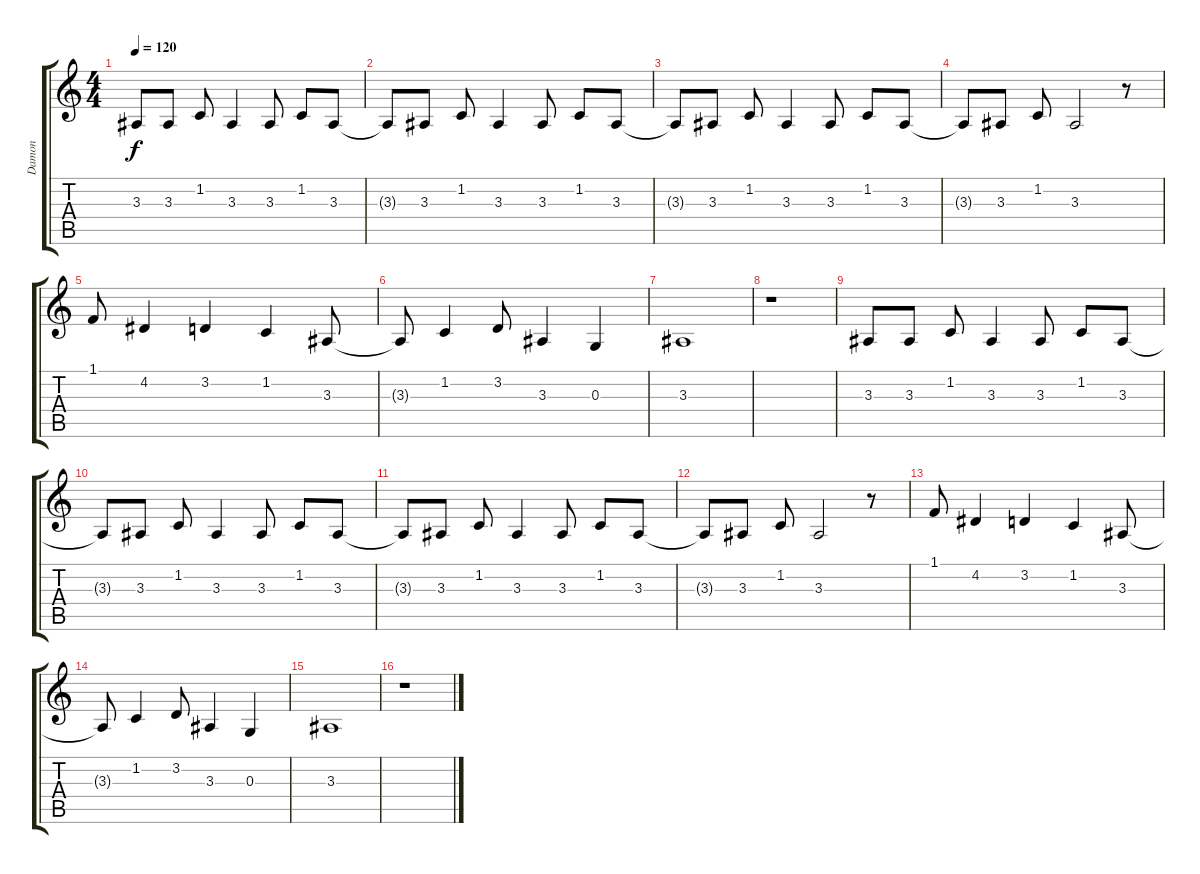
\track ("Damon" "Damon") {instrument drawbarorgan}
\staff {score tabs}
\tuning (E4 B3 G3 D3 A2 E2) {hide}
\ts (4 4)
\tempo 120
\clef g2
\ks c
3.3.8{dy f} 3.3.8 1.2.8 3.3.4 3.3.8 1.2.8 3.3.8 |
3.3{t}.8 3.3.8 1.2.8 3.3.4 3.3.8 1.2.8 3.3.8 |
3.3{t}.8 3.3.8 1.2.8 3.3.4 3.3.8 1.2.8 3.3.8 |
3.3{t}.8 3.3.8 1.2.8 3.3.2 r.8 |
1.1.8 4.2.4 3.2.4 1.2.4 3.3.8 |
3.3{t}.8 1.2.4 3.2.8 3.3.4 0.3.4 |
3.3.1 |
r.1 |
3.3.8 3.3.8 1.2.8 3.3.4 3.3.8 1.2.8 3.3.8 |
3.3{t}.8 3.3.8 1.2.8 3.3.4 3.3.8 1.2.8 3.3.8 |
3.3{t}.8 3.3.8 1.2.8 3.3.4 3.3.8 1.2.8 3.3.8 |
3.3{t}.8 3.3.8 1.2.8 3.3.2 r.8 |
1.1.8 4.2.4 3.2.4 1.2.4 3.3.8 |
3.3{t}.8 1.2.4 3.2.8 3.3.4 0.3.4 |
3.3.1 |
r.1
